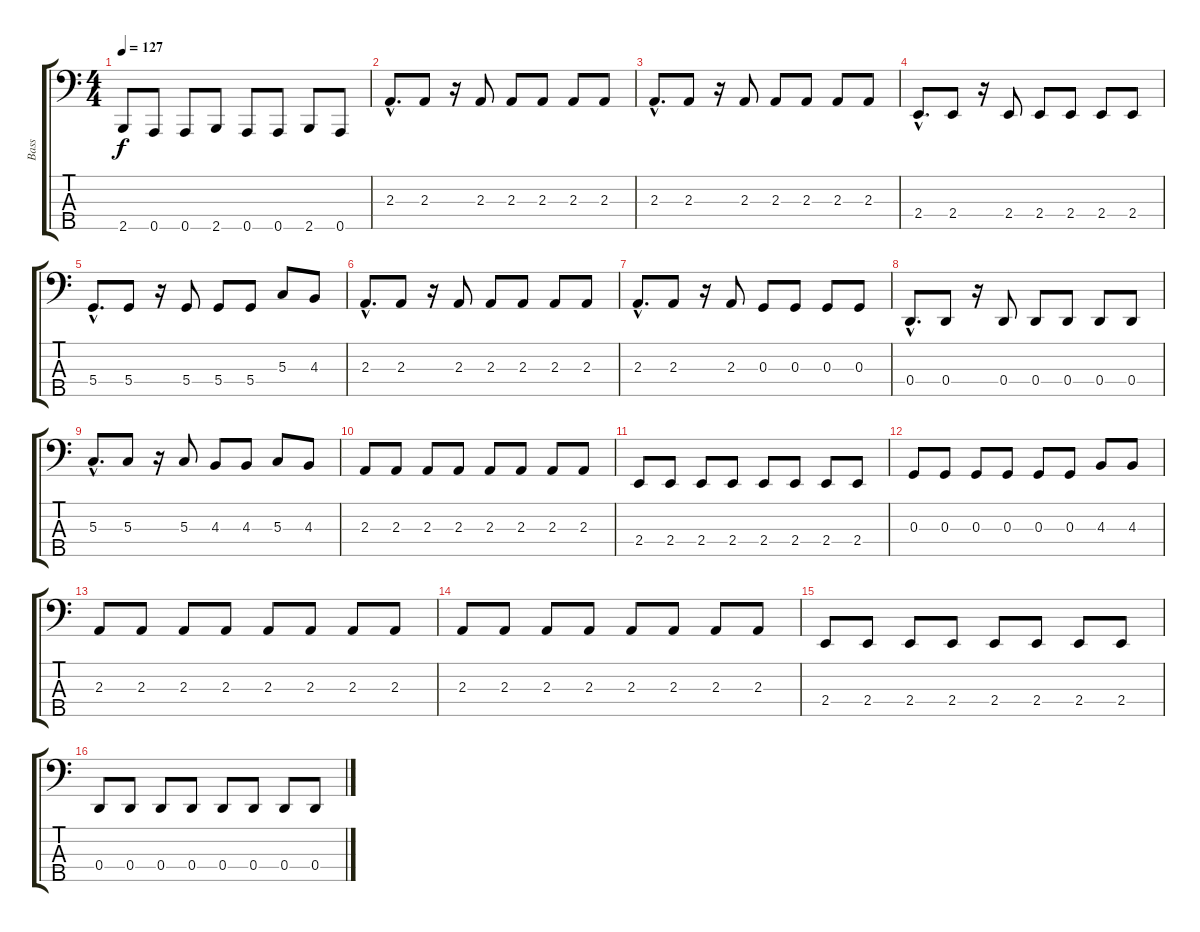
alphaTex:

\track ("Bass" "Bass") {instrument electricbassfinger}
\staff {score tabs}
\tuning (F2 C2 G1 D1 A0) {hide}
\ts (4 4)
\tempo 127
\clef f4
\ks c
2.5.8{dy f} 0.5.8 0.5.8 2.5.8 0.5.8 0.5.8 2.5.8 0.5.8 |
2.3{hac}.8{d} 2.3.8 r.16 2.3.8 2.3.8 2.3.8 2.3.8 2.3.8 |
2.3{hac}.8{d} 2.3.8 r.16 2.3.8 2.3.8 2.3.8 2.3.8 2.3.8 |
2.4{hac}.8{d} 2.4.8 r.16 2.4.8 2.4.8 2.4.8 2.4.8 2.4.8 |
5.4{hac}.8{d} 5.4.8 r.16 5.4.8 5.4.8 5.4.8 5.3.8 4.3.8 |
2.3{hac}.8{d} 2.3.8 r.16 2.3.8 2.3.8 2.3.8 2.3.8 2.3.8 |
2.3{hac}.8{d} 2.3.8 r.16 2.3.8 0.3.8 0.3.8 0.3.8 0.3.8 |
0.4{hac}.8{d} 0.4.8 r.16 0.4.8 0.4.8 0.4.8 0.4.8 0.4.8 |
5.3{hac}.8{d} 5.3.8 r.16 5.3.8 4.3.8 4.3.8 5.3.8 4.3.8 |
2.3.8 2.3.8 2.3.8 2.3.8 2.3.8 2.3.8 2.3.8 2.3.8 |
2.4.8 2.4.8 2.4.8 2.4.8 2.4.8 2.4.8 2.4.8 2.4.8 |
0.3.8 0.3.8 0.3.8 0.3.8 0.3.8 0.3.8 4.3.8 4.3.8 |
2.3.8 2.3.8 2.3.8 2.3.8 2.3.8 2.3.8 2.3.8 2.3.8 |
2.3.8 2.3.8 2.3.8 2.3.8 2.3.8 2.3.8 2.3.8 2.3.8 |
2.4.8 2.4.8 2.4.8 2.4.8 2.4.8 2.4.8 2.4.8 2.4.8 |
0.4.8 0.4.8 0.4.8 0.4.8 0.4.8 0.4.8 0.4.8 0.4.8
